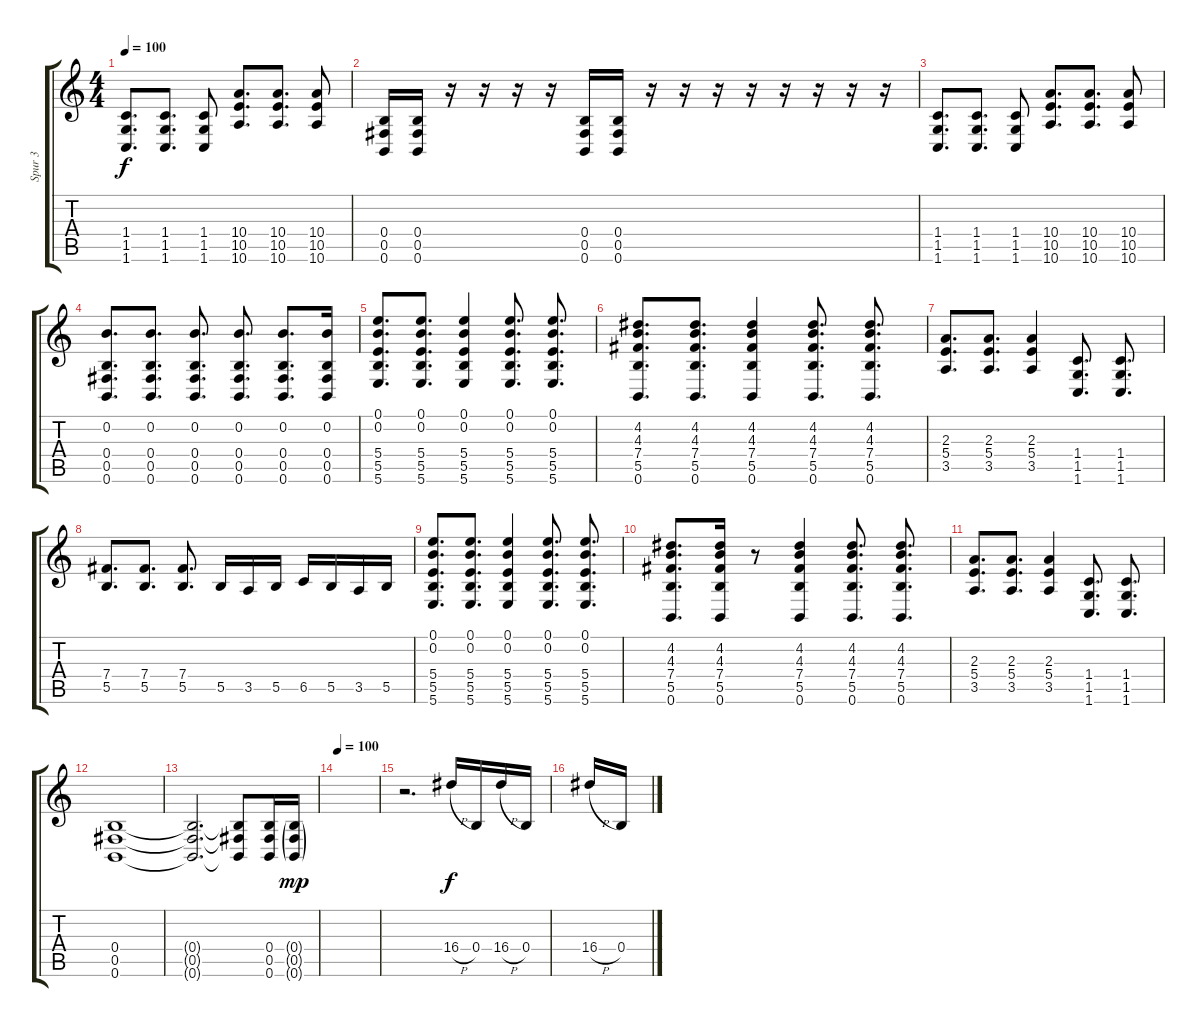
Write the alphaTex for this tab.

\track ("Spur 3" "Spur 3") {instrument overdrivenguitar}
\staff {score tabs}
\tuning (E4 B3 G3 B2 Gb2 B1) {hide}
\ts (4 4)
\tempo 100
\clef g2
\ks c
(1.4 1.5 1.6).8{d dy f} (1.4 1.5 1.6).8{d} (1.4 1.5 1.6).8 (10.4 10.5 10.6).8{d} (10.4 10.5 10.6).8{d} (10.4 10.5 10.6).8 |
(0.4 0.5 0.6).16 (0.4 0.5 0.6).16 r.16 r.16 r.16 r.16 (0.4 0.5 0.6).16 (0.4 0.5 0.6).16 r.16 r.16 r.16 r.16 r.16 r.16 r.16 r.16 |
(1.4 1.5 1.6).8{d} (1.4 1.5 1.6).8{d} (1.4 1.5 1.6).8 (10.4 10.5 10.6).8{d} (10.4 10.5 10.6).8{d} (10.4 10.5 10.6).8 |
(0.2 0.4 0.5 0.6).8{d} (0.2 0.4 0.5 0.6).8{d} (0.2 0.4 0.5 0.6).8{d} (0.2 0.4 0.5 0.6).8{d} (0.2 0.4 0.5 0.6).8{d} (0.2 0.4 0.5 0.6).16 |
(0.1 0.2 5.4 5.5 5.6).8{d} (0.1 0.2 5.4 5.5 5.6).8{d} (0.1 0.2 5.4 5.5 5.6).4 (0.1 0.2 5.4 5.5 5.6).8{d} (0.1 0.2 5.4 5.5 5.6).8{d} |
(4.2 4.3 7.4 5.5 0.6).8{d} (4.2 4.3 7.4 5.5 0.6).8{d} (4.2 4.3 7.4 5.5 0.6).4 (4.2 4.3 7.4 5.5 0.6).8{d} (4.2 4.3 7.4 5.5 0.6).8{d} |
(2.3 5.4 3.5).8{d} (2.3 5.4 3.5).8{d} (2.3 5.4 3.5).4 (1.4 1.5 1.6).8{d} (1.4 1.5 1.6).8{d} |
(7.4 5.5).8{d} (7.4 5.5).8{d} (7.4 5.5).8{d} 5.5.16 3.5.16 5.5.16 6.5.16 5.5.16 3.5.16 5.5.16 |
(0.1 0.2 5.4 5.5 5.6).8{d} (0.1 0.2 5.4 5.5 5.6).8{d} (0.1 0.2 5.4 5.5 5.6).4 (0.1 0.2 5.4 5.5 5.6).8{d} (0.1 0.2 5.4 5.5 5.6).8{d} |
(4.2 4.3 7.4 5.5 0.6).8{d} (4.2 4.3 7.4 5.5 0.6).16 r.8 (4.2 4.3 7.4 5.5 0.6).4 (4.2 4.3 7.4 5.5 0.6).8{d} (4.2 4.3 7.4 5.5 0.6).8{d} |
(2.3 5.4 3.5).8{d} (2.3 5.4 3.5).8{d} (2.3 5.4 3.5).4 (1.4 1.5 1.6).8{d} (1.4 1.5 1.6).8{d} |
(0.4 0.5 0.6).1 |
(0.4{t} 0.5{t} 0.6{t}).2{d} (0.4{t} 0.5{t} 0.6{t}).8 (0.4 0.5 0.6).16 (0.4{g} 0.5{g} 0.6{g}).16{dy mp} |
\tempo 100
|
r.2{d} 16.4{h}.16{dy f} 0.4.16 16.4{h}.16 0.4.16 |
16.4{h}.16 0.4.16
